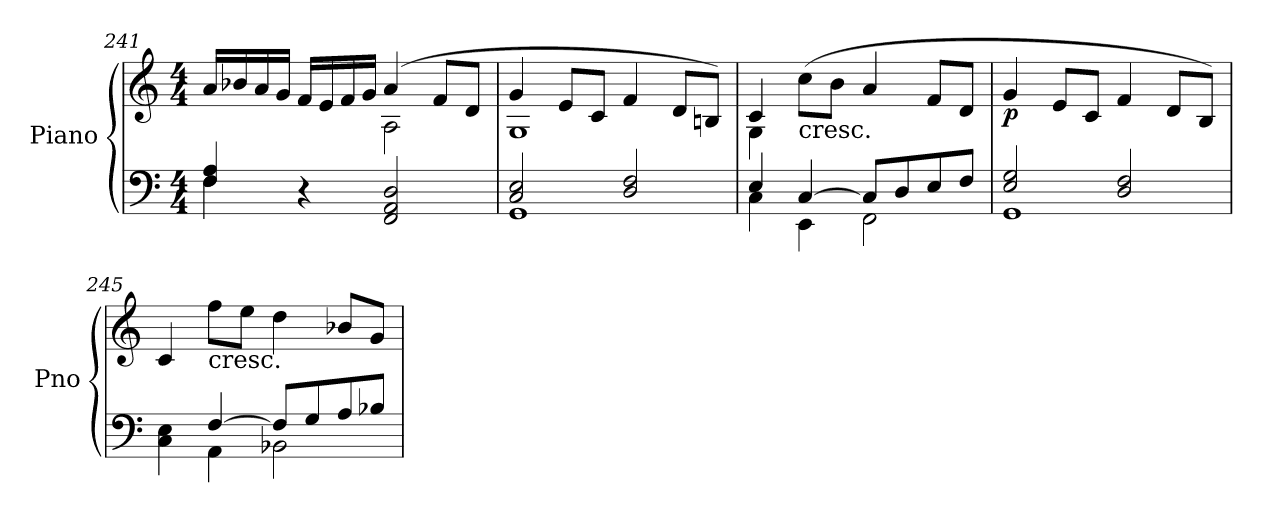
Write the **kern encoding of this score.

**kern	**kern	**dynam
*part1	*part1	*part1
*staff2	*staff1	*staff1/2
*I"Piano	*	*
*I'Pno	*	*
*clefF4	*clefG2	*
*k[]	*k[]	*
*M4/4	*M4/4	*
=241	=241	=241
*^	*^	*
4F/ 4A/	4F\	16a/LL	2ryy	.
.	.	16b-X/	.	.
.	.	16a/	.	.
.	.	16g/JJ	.	.
4r	2.ryy	16f/LL	.	.
.	.	16e/	.	.
.	.	16f/	.	.
.	.	16g/JJ	.	.
2FF/ 2AA/ 2D/	.	(>4a/	2A\	.
.	.	8f/L	.	.
.	.	8d/J	.	.
=242	=242	=242	=242	=242
2C/ 2E/	1GG	4g/	1G	.
.	.	8e/L	.	.
.	.	8c/J	.	.
2D/ 2F/	.	4f/	.	.
.	.	8d/L	.	.
.	.	8Bn/J)	.	.
=243	=243	=243	=243	=243
4E/	4C\	4c/	4G\	.
!	!	!LO:TX:b:t=cresc.	!	!
[4C/	4EE\	(>8cc\L	2.ryy	.
.	.	8b\J	.	.
8C/L]	2FF\	4a/	.	.
8D/	.	.	.	.
8E/	.	8f/L	.	.
8F/J	.	8d/J	.	.
*	*	*v	*v	*
=244	=244	=244	=244
!	!	!	!LO:DY:b
2E/ 2G/	1GG	4g/	p
.	.	8e/L	.
.	.	8c/J	.
2D/ 2F/	.	4f/	.
.	.	8d/L	.
.	.	8B/J)	.
=245	=245	=245	=245
4C\ 4E\	4ryy	4c/	.
!	!	!LO:TX:b:t=cresc.	!
[4F/	4AA\	8ff\L	.
.	.	8ee\J	.
8F/L]	2BB-X\	4dd\	.
8G/	.	.	.
8A/	.	8b-X/L	.
8B-X/J	.	8g/J	.
*v	*v	*	*
=	=	=
*-	*-	*-
